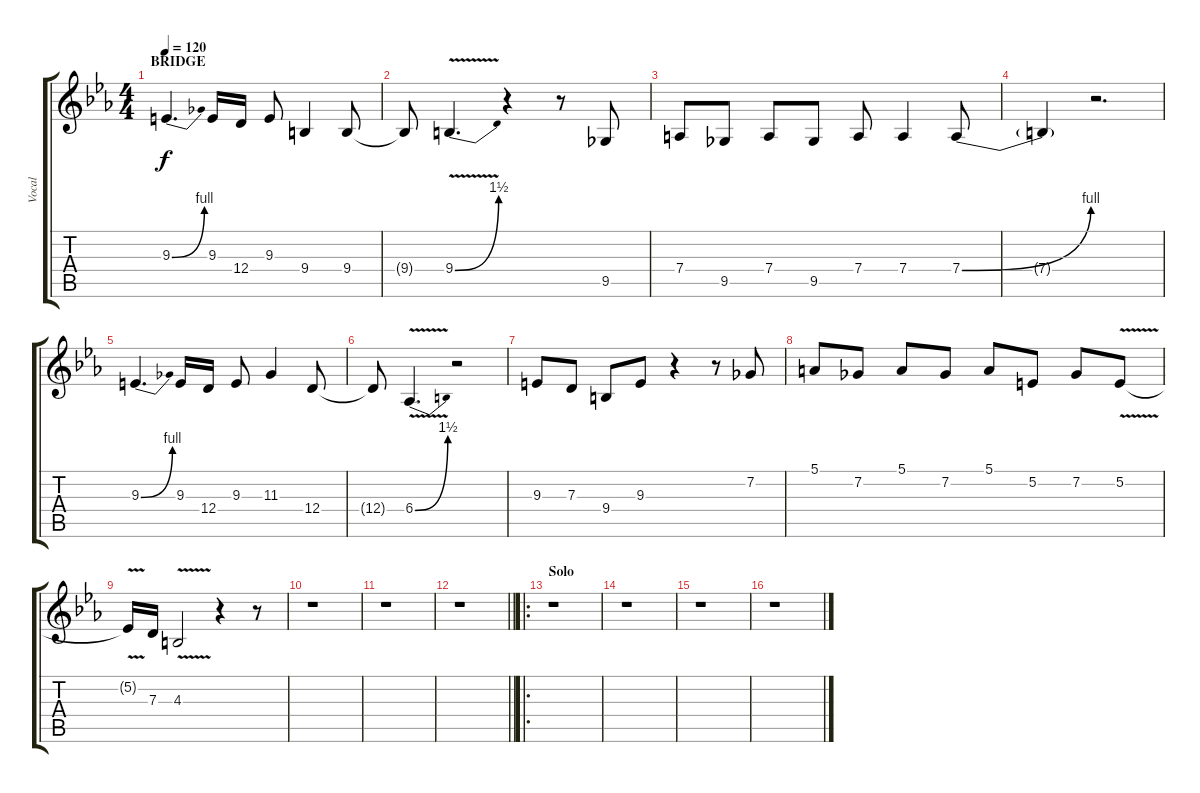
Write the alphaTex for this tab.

\track ("Vocal" "Vocal") {instrument lead8bassandlead}
\staff {score tabs}
\tuning (E4 B3 G3 D3 A2 E2) {hide}
\ts (4 4)
\section ("" "BRIDGE")
\tempo 120
\clef g2
\ks cminor
9.3{be (bend 0 0 60 4)}.4{d dy f} 9.3.16 12.4.16 9.3.8 9.4.4 9.4.8 |
9.4{t}.8 9.4{be (bend 0 0 60 6) v}.4{d} r.4 r.8 9.5.8 |
7.4.8 9.5.8 7.4.8 9.5.8 7.4.8 7.4.4 7.4{be (bend 0 0 60 4)}.8 |
7.4{t}.4 r.2{d} |
9.3{be (bend 0 0 60 4)}.4{d} 9.3.16 12.4.16 9.3.8 11.3.4 12.4.8 |
12.4{t}.8 6.4{be (bend 0 0 60 6) v}.4{d} r.2 |
9.3.8 7.3.8 9.4.8 9.3.8 r.4 r.8 7.2.8 |
5.1.8 7.2.8 5.1.8 7.2.8 5.1.8 5.2.8 7.2.8 5.2{v}.8 |
5.2{t}.16 7.3.16 4.3{v}.2 r.4 r.8 |
r.1 |
r.1 |
\barLineRight lightlight
r.1 |
\ro
\section ("" "Solo")
r.1 |
r.1 |
r.1 |
r.1
